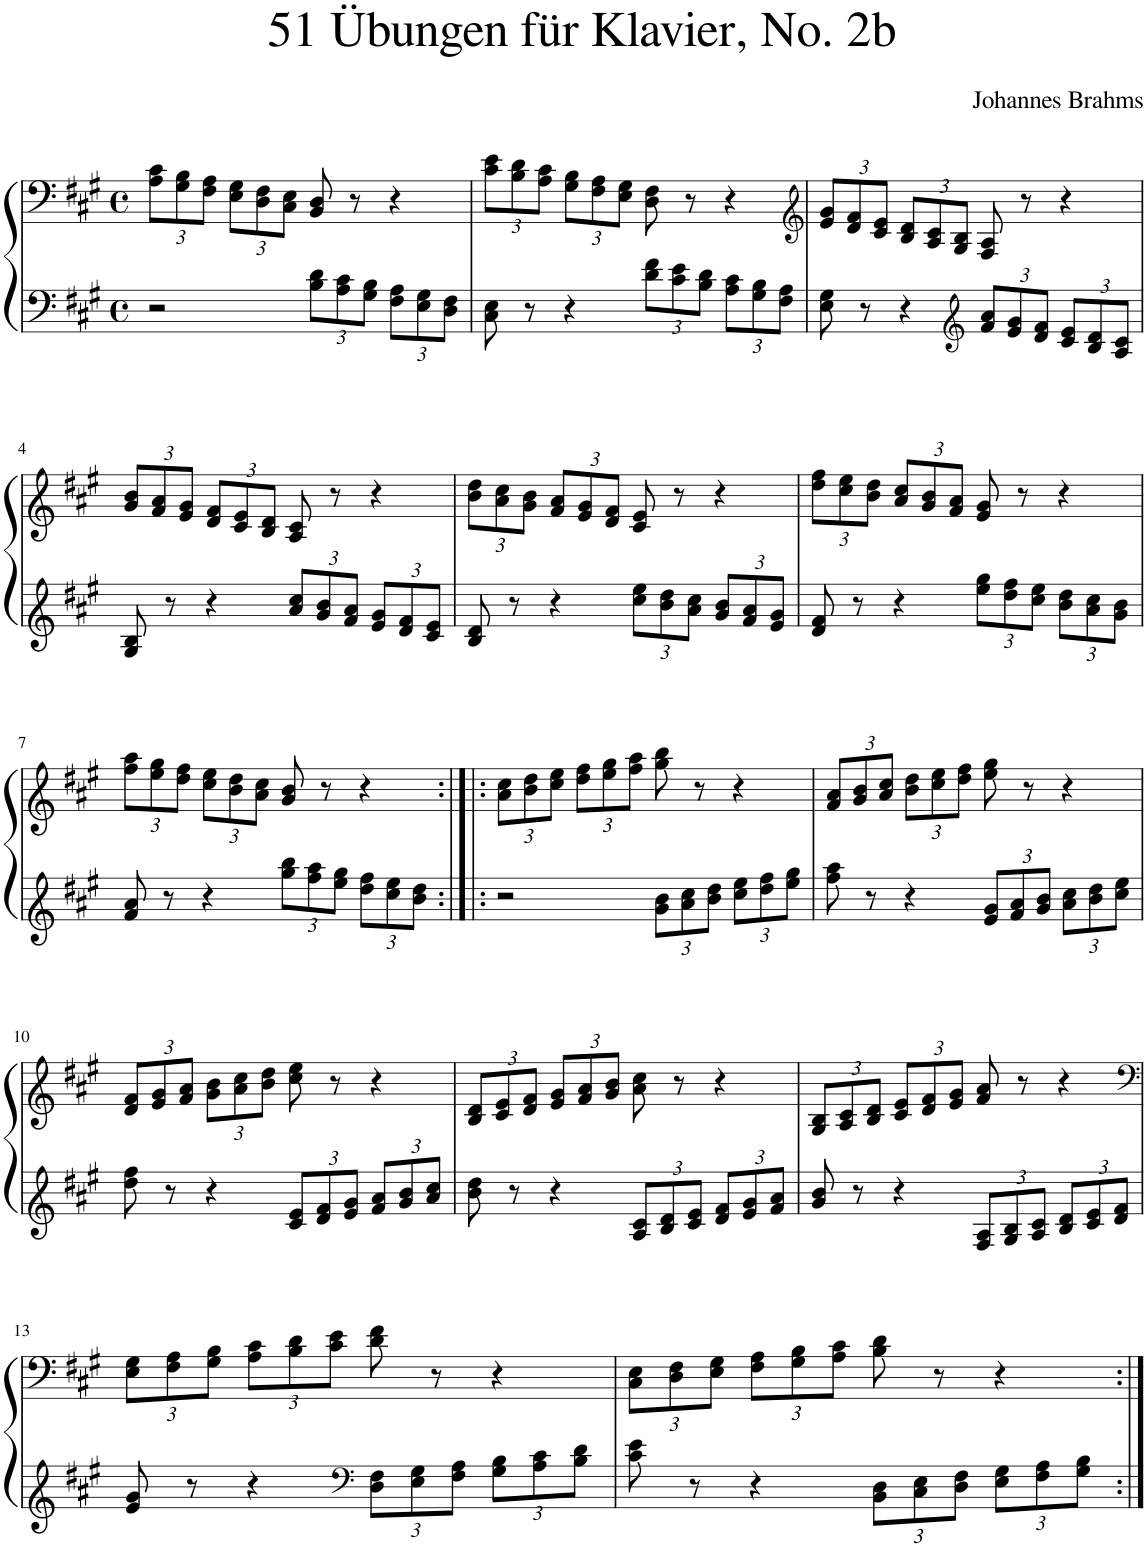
**kern	**kern
*part1	*part1
*staff2	*staff1
*I"Piano	*
*I'Pno	*
*clefF4	*clefF4
*k[f#c#g#]	*k[f#c#g#]
*M4/4	*M4/4
*met(c)	*met(c)
*	*Xbrackettup
=1	=1
2r	12A\ 12c#\L
.	12G#\ 12B\
.	12F#\ 12A\J
.	12E\ 12G#\L
.	12D\ 12F#\
.	12C#\ 12E\J
*Xbrackettup	*
12B\ 12d\L	8BB/ 8D/
12A\ 12c#\	.
.	8r
12G#\ 12B\J	.
12F#\ 12A\L	4r
12E\ 12G#\	.
12D\ 12F#\J	.
=2	=2
8C#\ 8E\	12c#\ 12e\L
.	12B\ 12d\
8r	.
.	12A\ 12c#\J
4r	12G#\ 12B\L
.	12F#\ 12A\
.	12E\ 12G#\J
12d\ 12f#\L	8D\ 8F#\
12c#\ 12e\	.
.	8r
12B\ 12d\J	.
12A\ 12c#\L	4r
12G#\ 12B\	.
12F#\ 12A\J	.
=3	=3
*	*clefG1
8E\ 8G#\	12g#/ 12b/L
.	12f#/ 12a/
8r	.
.	12e/ 12g#/J
4r	12d/ 12f#/L
.	12c#/ 12e/
.	12B/ 12d/J
*clefG1	*
12a/ 12cc#/L	8A/ 8c#/
12g#/ 12b/	.
.	8r
12f#/ 12a/J	.
12e/ 12g#/L	4r
12d/ 12f#/	.
12c#/ 12e/J	.
!!LO:LB:g=z
=4	=4
8B/ 8d/	12b/ 12dd/L
.	12a/ 12cc#/
8r	.
.	12g#/ 12b/J
4r	12f#/ 12a/L
.	12e/ 12g#/
.	12d/ 12f#/J
12cc#/ 12ee/L	8c#/ 8e/
12b/ 12dd/	.
.	8r
12a/ 12cc#/J	.
12g#/ 12b/L	4r
12f#/ 12a/	.
12e/ 12g#/J	.
=5	=5
8d/ 8f#/	12dd\ 12ff#\L
.	12cc#\ 12ee\
8r	.
.	12b\ 12dd\J
4r	12a/ 12cc#/L
.	12g#/ 12b/
.	12f#/ 12a/J
12ee\ 12gg#\L	8e/ 8g#/
12dd\ 12ff#\	.
.	8r
12cc#\ 12ee\J	.
12b/ 12dd/L	4r
12a/ 12cc#/	.
12g#/ 12b/J	.
=6	=6
8f#/ 8a/	12ff#\ 12aa\L
.	12ee\ 12gg#\
8r	.
.	12dd\ 12ff#\J
4r	12cc#/ 12ee/L
.	12b/ 12dd/
.	12a/ 12cc#/J
12gg#\ 12bb\L	8g#/ 8b/
12ff#\ 12aa\	.
.	8r
12ee\ 12gg#\J	.
12dd\ 12ff#\L	4r
12cc#\ 12ee\	.
12b\ 12dd\J	.
!!LO:LB:g=z
=7	=7
8a/ 8cc#/	12aa\ 12ccc#\L
.	12gg#\ 12bb\
8r	.
.	12ff#\ 12aa\J
4r	12ee\ 12gg#\L
.	12dd\ 12ff#\
.	12cc#\ 12ee\J
12bb\ 12ddd\L	8b/ 8dd/
12aa\ 12ccc#\	.
.	8r
12gg#\ 12bb\J	.
12ff#\ 12aa\L	4r
12ee\ 12gg#\	.
12dd\ 12ff#\J	.
=8:|!|:	=8:|!|:
2r	12cc#\ 12ee\L
.	12dd\ 12ff#\
.	12ee\ 12gg#\J
.	12ff#\ 12aa\L
.	12gg#\ 12bb\
.	12aa\ 12ccc#\J
12b\ 12dd\L	8bb\ 8ddd\
12cc#\ 12ee\	.
.	8r
12dd\ 12ff#\J	.
12ee\ 12gg#\L	4r
12ff#\ 12aa\	.
12gg#\ 12bb\J	.
=9	=9
8aa\ 8ccc#\	12a/ 12cc#/L
.	12b/ 12dd/
8r	.
.	12cc#/ 12ee/J
4r	12dd\ 12ff#\L
.	12ee\ 12gg#\
.	12ff#\ 12aa\J
12g#/ 12b/L	8gg#\ 8bb\
12a/ 12cc#/	.
.	8r
12b/ 12dd/J	.
12cc#\ 12ee\L	4r
12dd\ 12ff#\	.
12ee\ 12gg#\J	.
!!LO:LB:g=z
=10	=10
8ff#\ 8aa\	12f#/ 12a/L
.	12g#/ 12b/
8r	.
.	12a/ 12cc#/J
4r	12b\ 12dd\L
.	12cc#\ 12ee\
.	12dd\ 12ff#\J
12e/ 12g#/L	8ee\ 8gg#\
12f#/ 12a/	.
.	8r
12g#/ 12b/J	.
12a/ 12cc#/L	4r
12b/ 12dd/	.
12cc#/ 12ee/J	.
=11	=11
8dd\ 8ff#\	12d/ 12f#/L
.	12e/ 12g#/
8r	.
.	12f#/ 12a/J
4r	12g#/ 12b/L
.	12a/ 12cc#/
.	12b/ 12dd/J
12c#/ 12e/L	8cc#\ 8ee\
12d/ 12f#/	.
.	8r
12e/ 12g#/J	.
12f#/ 12a/L	4r
12g#/ 12b/	.
12a/ 12cc#/J	.
=12	=12
8b/ 8dd/	12B/ 12d/L
.	12c#/ 12e/
8r	.
.	12d/ 12f#/J
4r	12e/ 12g#/L
.	12f#/ 12a/
.	12g#/ 12b/J
12A/ 12c#/L	8a/ 8cc#/
12B/ 12d/	.
.	8r
12c#/ 12e/J	.
12d/ 12f#/L	4r
12e/ 12g#/	.
12f#/ 12a/J	.
!!LO:LB:g=z
=13	=13
*	*clefF4
8g#/ 8b/	12E\ 12G#\L
.	12F#\ 12A\
8r	.
.	12G#\ 12B\J
4r	12A\ 12c#\L
.	12B\ 12d\
.	12c#\ 12e\J
*clefF4	*
12D\ 12F#\L	8d\ 8f#\
12E\ 12G#\	.
.	8r
12F#\ 12A\J	.
12G#\ 12B\L	4r
12A\ 12c#\	.
12B\ 12d\J	.
=14	=14
8c#\ 8e\	12C#\ 12E\L
.	12D\ 12F#\
8r	.
.	12E\ 12G#\J
4r	12F#\ 12A\L
.	12G#\ 12B\
.	12A\ 12c#\J
12BB\ 12D\L	8B\ 8d\
12C#\ 12E\	.
.	8r
12D\ 12F#\J	.
12E\ 12G#\L	4r
12F#\ 12A\	.
12G#\ 12B\J	.
=:|!	=:|!
*-	*-
